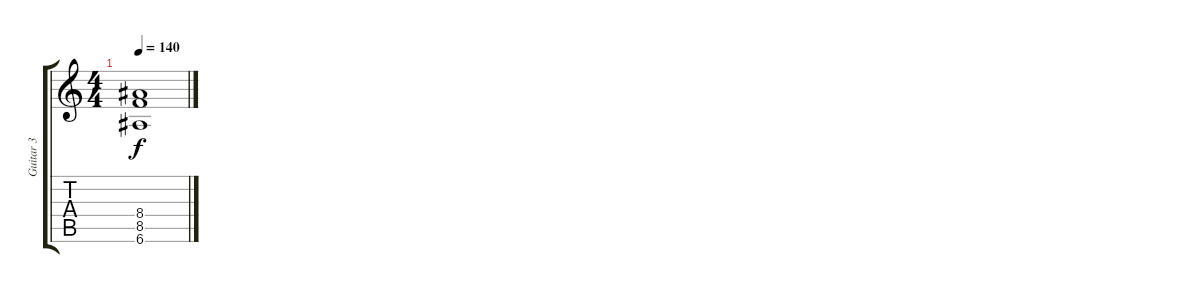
\track ("Guitar 3" "Guitar 3") {instrument distortionguitar}
\staff {score tabs}
\tuning (E4 B3 G3 D3 A2 E2) {hide}
\ts (4 4)
\tempo 140
\clef g2
\ks c
(8.4 8.5 6.6).1{dy f}
